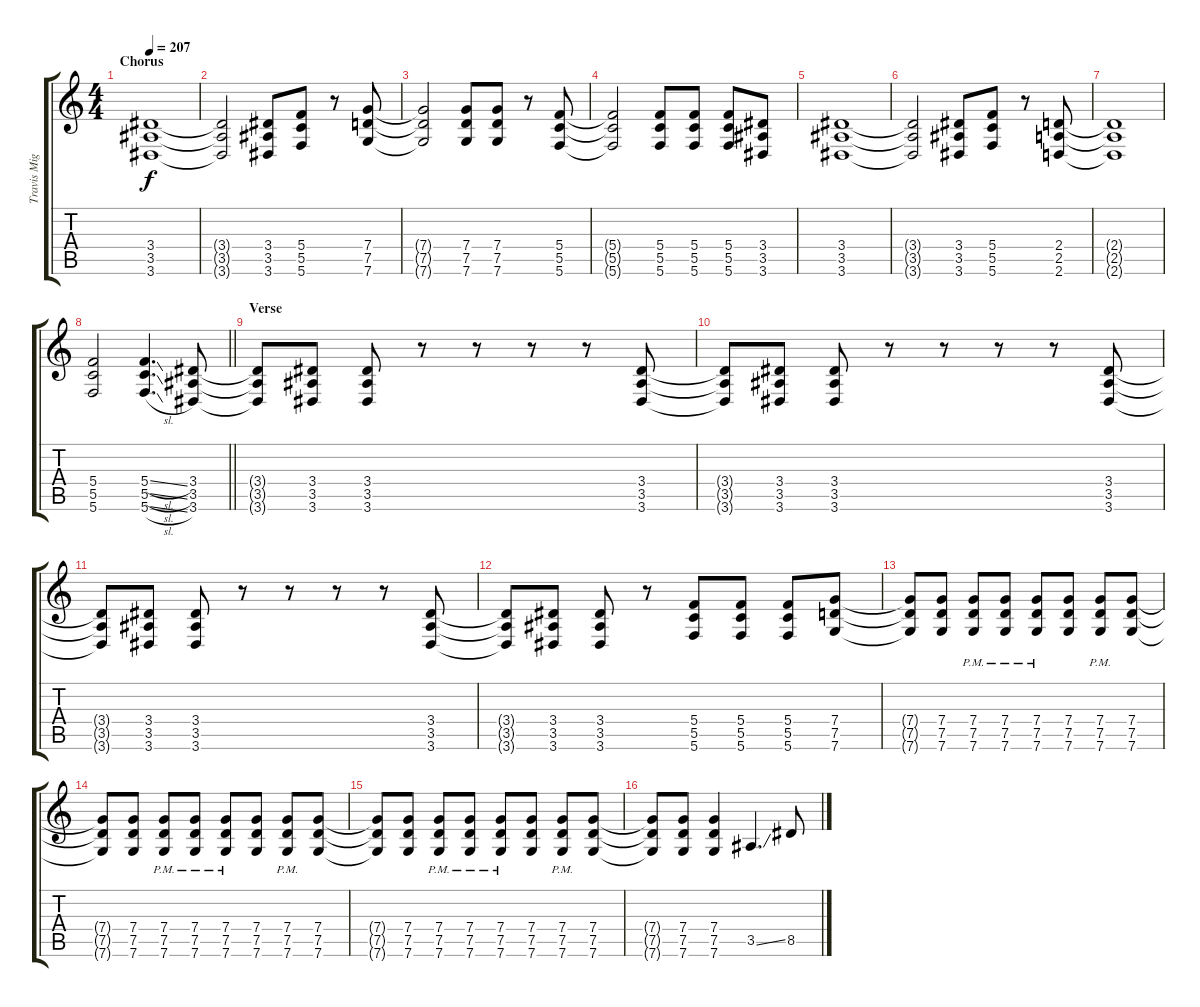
\track ("Travis Miguel" "Travis Mig") {instrument distortionguitar}
\staff {score tabs}
\tuning (D4 A3 F3 C3 G2 C2) {hide}
\ts (4 4)
\section ("" "Chorus")
\tempo 207
\clef g2
\ks c
(3.4{t} 3.5{t} 3.6{t}).1{dy f} |
(3.4{t} 3.5{t} 3.6{t}).2 (3.4 3.5 3.6).8 (5.4 5.5 5.6).8 r.8 (7.4 7.5 7.6).8 |
(7.4{t} 7.5{t} 7.6{t}).2 (7.4 7.5 7.6).8 (7.4 7.5 7.6).8 r.8 (5.4 5.5 5.6).8 |
(5.4{t} 5.5{t} 5.6{t}).2 (5.4 5.5 5.6).8 (5.4 5.5 5.6).8 (5.4 5.5 5.6).8 (3.4 3.5 3.6).8 |
(3.4 3.5 3.6).1 |
(3.4{t} 3.5{t} 3.6{t}).2 (3.4 3.5 3.6).8 (5.4 5.5 5.6).8 r.8 (2.4 2.5 2.6).8 |
(2.4{t} 2.5{t} 2.6{t}).1 |
\barLineRight lightlight
(5.4 5.5 5.6).2 (5.4{sl} 5.5{sl} 5.6{sl}).4{d} (3.4 3.5 3.6).8 |
\section ("" "Verse")
(3.4{t} 3.5{t} 3.6{t}).8 (3.4 3.5 3.6).8 (3.4 3.5 3.6).8 r.8 r.8 r.8 r.8 (3.4 3.5 3.6).8 |
(3.4{t} 3.5{t} 3.6{t}).8 (3.4 3.5 3.6).8 (3.4 3.5 3.6).8 r.8 r.8 r.8 r.8 (3.4 3.5 3.6).8 |
(3.4{t} 3.5{t} 3.6{t}).8 (3.4 3.5 3.6).8 (3.4 3.5 3.6).8 r.8 r.8 r.8 r.8 (3.4 3.5 3.6).8 |
(3.4{t} 3.5{t} 3.6{t}).8 (3.4 3.5 3.6).8 (3.4 3.5 3.6).8 r.8 (5.4 5.5 5.6).8 (5.4 5.5 5.6).8 (5.4 5.5 5.6).8 (7.4 7.5 7.6).8 |
(7.4{t} 7.5{t} 7.6{t}).8 (7.4 7.5 7.6).8 (7.4{pm} 7.5{pm} 7.6{pm}).8 (7.4{pm} 7.5{pm} 7.6{pm}).8 (7.4{pm} 7.5{pm} 7.6{pm}).8 (7.4 7.5 7.6).8 (7.4{pm} 7.5{pm} 7.6{pm}).8 (7.4 7.5 7.6).8 |
(7.4{t} 7.5{t} 7.6{t}).8 (7.4 7.5 7.6).8 (7.4{pm} 7.5{pm} 7.6{pm}).8 (7.4{pm} 7.5{pm} 7.6{pm}).8 (7.4{pm} 7.5{pm} 7.6{pm}).8 (7.4 7.5 7.6).8 (7.4{pm} 7.5{pm} 7.6{pm}).8 (7.4 7.5 7.6).8 |
(7.4{t} 7.5{t} 7.6{t}).8 (7.4 7.5 7.6).8 (7.4{pm} 7.5{pm} 7.6{pm}).8 (7.4{pm} 7.5{pm} 7.6{pm}).8 (7.4{pm} 7.5{pm} 7.6{pm}).8 (7.4 7.5 7.6).8 (7.4{pm} 7.5{pm} 7.6{pm}).8 (7.4 7.5 7.6).8 |
(7.4{t} 7.5{t} 7.6{t}).8 (7.4 7.5 7.6).8 (7.4 7.5 7.6).4 3.5{ss}.4{d} 8.5.8
